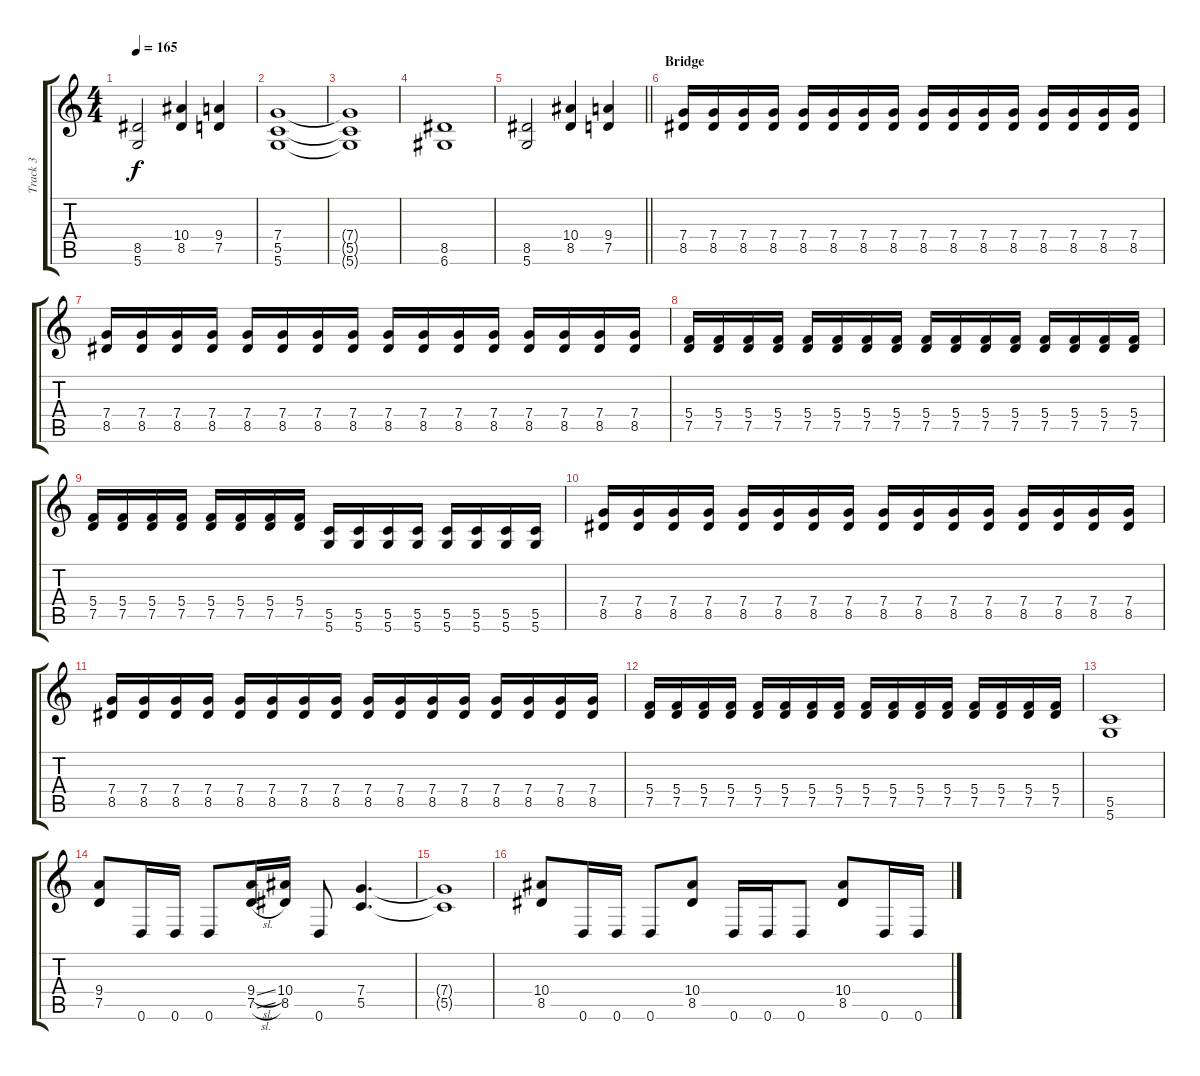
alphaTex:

\track ("Track 3" "Track 3") {instrument overdrivenguitar}
\staff {score tabs}
\tuning (D4 A3 F3 C3 G2 D2) {hide}
\ts (4 4)
\tempo 165
\clef g2
\ks c
(8.5 5.6).2{dy f} (10.4 8.5).4 (9.4 7.5).4 |
(7.4 5.5 5.6).1 |
(7.4{t} 5.5{t} 5.6{t}).1 |
(8.5 6.6).1 |
\barLineRight lightlight
(8.5 5.6).2 (10.4 8.5).4 (9.4 7.5).4 |
\section ("" "Bridge")
(7.4 8.5).16 (7.4 8.5).16 (7.4 8.5).16 (7.4 8.5).16 (7.4 8.5).16 (7.4 8.5).16 (7.4 8.5).16 (7.4 8.5).16 (7.4 8.5).16 (7.4 8.5).16 (7.4 8.5).16 (7.4 8.5).16 (7.4 8.5).16 (7.4 8.5).16 (7.4 8.5).16 (7.4 8.5).16 |
(7.4 8.5).16 (7.4 8.5).16 (7.4 8.5).16 (7.4 8.5).16 (7.4 8.5).16 (7.4 8.5).16 (7.4 8.5).16 (7.4 8.5).16 (7.4 8.5).16 (7.4 8.5).16 (7.4 8.5).16 (7.4 8.5).16 (7.4 8.5).16 (7.4 8.5).16 (7.4 8.5).16 (7.4 8.5).16 |
(5.4 7.5).16 (5.4 7.5).16 (5.4 7.5).16 (5.4 7.5).16 (5.4 7.5).16 (5.4 7.5).16 (5.4 7.5).16 (5.4 7.5).16 (5.4 7.5).16 (5.4 7.5).16 (5.4 7.5).16 (5.4 7.5).16 (5.4 7.5).16 (5.4 7.5).16 (5.4 7.5).16 (5.4 7.5).16 |
(5.4 7.5).16 (5.4 7.5).16 (5.4 7.5).16 (5.4 7.5).16 (5.4 7.5).16 (5.4 7.5).16 (5.4 7.5).16 (5.4 7.5).16 (5.5 5.6).16 (5.5 5.6).16 (5.5 5.6).16 (5.5 5.6).16 (5.5 5.6).16 (5.5 5.6).16 (5.5 5.6).16 (5.5 5.6).16 |
(7.4 8.5).16 (7.4 8.5).16 (7.4 8.5).16 (7.4 8.5).16 (7.4 8.5).16 (7.4 8.5).16 (7.4 8.5).16 (7.4 8.5).16 (7.4 8.5).16 (7.4 8.5).16 (7.4 8.5).16 (7.4 8.5).16 (7.4 8.5).16 (7.4 8.5).16 (7.4 8.5).16 (7.4 8.5).16 |
(7.4 8.5).16 (7.4 8.5).16 (7.4 8.5).16 (7.4 8.5).16 (7.4 8.5).16 (7.4 8.5).16 (7.4 8.5).16 (7.4 8.5).16 (7.4 8.5).16 (7.4 8.5).16 (7.4 8.5).16 (7.4 8.5).16 (7.4 8.5).16 (7.4 8.5).16 (7.4 8.5).16 (7.4 8.5).16 |
(5.4 7.5).16 (5.4 7.5).16 (5.4 7.5).16 (5.4 7.5).16 (5.4 7.5).16 (5.4 7.5).16 (5.4 7.5).16 (5.4 7.5).16 (5.4 7.5).16 (5.4 7.5).16 (5.4 7.5).16 (5.4 7.5).16 (5.4 7.5).16 (5.4 7.5).16 (5.4 7.5).16 (5.4 7.5).16 |
(5.5 5.6).1 |
(9.4 7.5).8 0.6.16 0.6.16 0.6.8 (9.4{sl} 7.5{sl}).16 (10.4 8.5).16 0.6.8 (7.4 5.5).4{d} |
(7.4{t} 5.5{t}).1 |
(10.4 8.5).8 0.6.16 0.6.16 0.6.8 (10.4 8.5).8 0.6.16 0.6.16 0.6.8 (10.4 8.5).8 0.6.16 0.6.16
